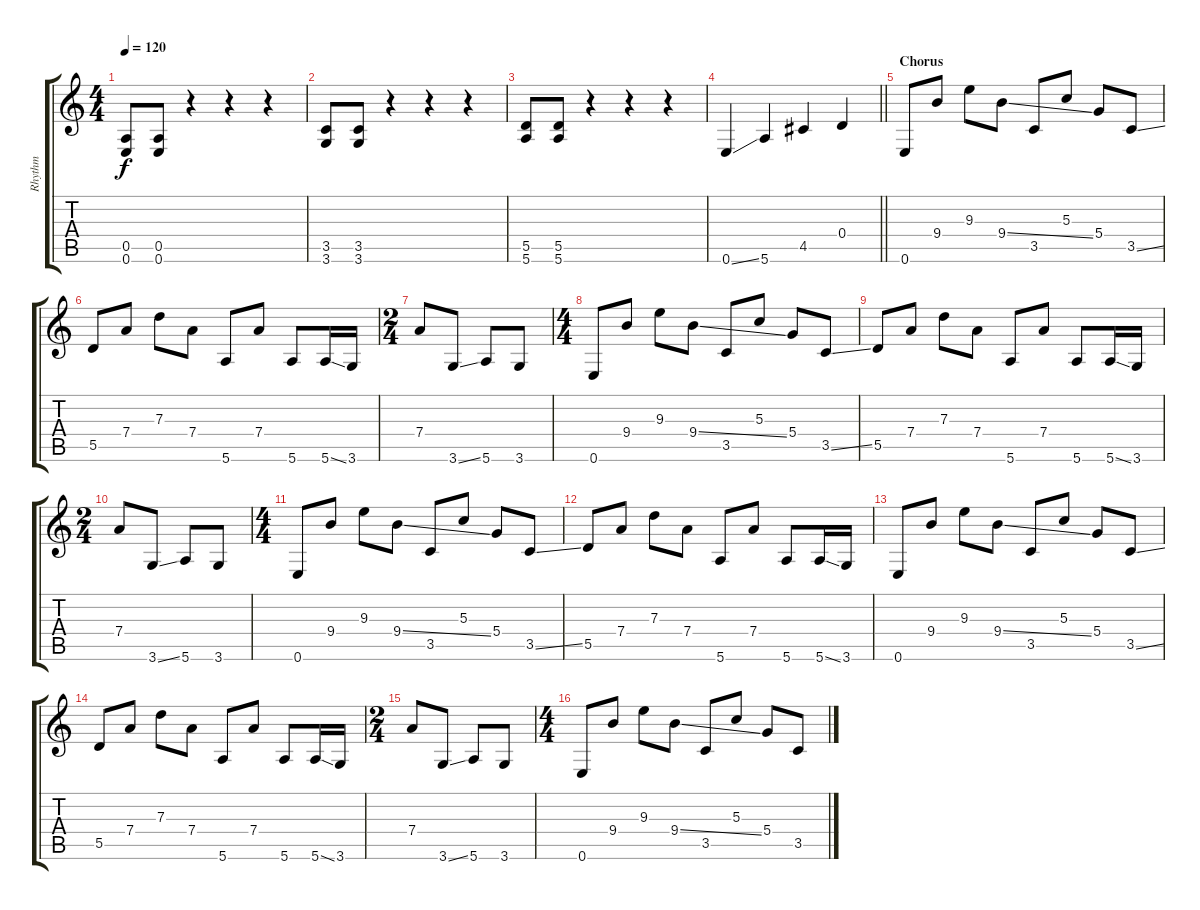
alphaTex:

\track ("Rhythm" "Rhythm") {instrument distortionguitar}
\staff {score tabs}
\tuning (E4 B3 G3 D3 A2 E2) {hide}
\ts (4 4)
\tempo 120
\clef g2
\ks c
(0.5 0.6).8{dy f} (0.5 0.6).8 r.4 r.4 r.4 |
(3.5 3.6).8 (3.5 3.6).8 r.4 r.4 r.4 |
(5.5 5.6).8 (5.5 5.6).8 r.4 r.4 r.4 |
\barLineRight lightlight
0.6{ss}.4 5.6.4 4.5.4 0.4.4 |
\section ("" "Chorus")
0.6.8 9.4.8 9.3.8 9.4{ss}.8 3.5.8 5.3.8 5.4.8 3.5{ss}.8 |
5.5.8 7.4.8 7.3.8 7.4.8 5.6.8 7.4.8 5.6.8 5.6{ss}.16 3.6.16 |
\ts (2 4)
7.4.8 3.6{ss}.8 5.6.8 3.6.8 |
\ts (4 4)
0.6.8 9.4.8 9.3.8 9.4{ss}.8 3.5.8 5.3.8 5.4.8 3.5{ss}.8 |
5.5.8 7.4.8 7.3.8 7.4.8 5.6.8 7.4.8 5.6.8 5.6{ss}.16 3.6.16 |
\ts (2 4)
7.4.8 3.6{ss}.8 5.6.8 3.6.8 |
\ts (4 4)
0.6.8 9.4.8 9.3.8 9.4{ss}.8 3.5.8 5.3.8 5.4.8 3.5{ss}.8 |
5.5.8 7.4.8 7.3.8 7.4.8 5.6.8 7.4.8 5.6.8 5.6{ss}.16 3.6.16 |
0.6.8 9.4.8 9.3.8 9.4{ss}.8 3.5.8 5.3.8 5.4.8 3.5{ss}.8 |
5.5.8 7.4.8 7.3.8 7.4.8 5.6.8 7.4.8 5.6.8 5.6{ss}.16 3.6.16 |
\ts (2 4)
7.4.8 3.6{ss}.8 5.6.8 3.6.8 |
\ts (4 4)
0.6.8 9.4.8 9.3.8 9.4{ss}.8 3.5.8 5.3.8 5.4.8 3.5{ss}.8
